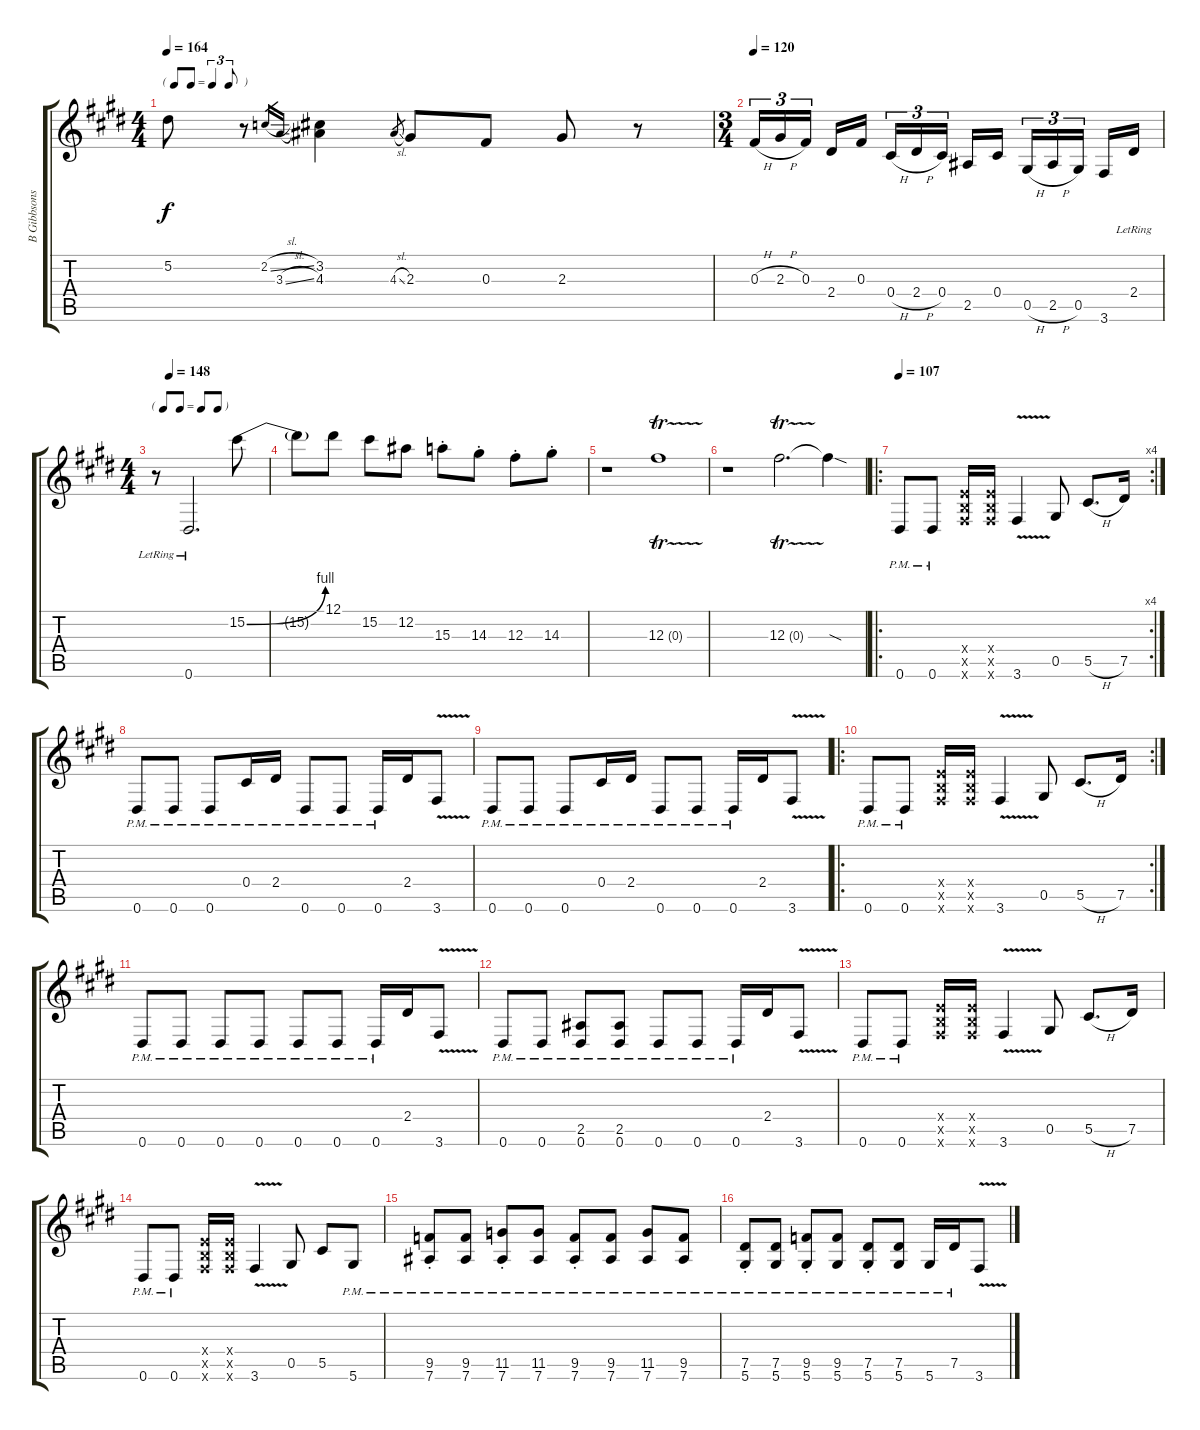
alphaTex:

\track ("B Gibbsons" "B Gibbsons") {instrument distortionguitar}
\staff {score tabs}
\tuning (Eb4 Bb3 Gb3 Db3 Ab2 Eb2) {hide}
\ts (4 4)
\tf triplet8th
\tempo 164
\clef g2
\ks c#minor
5.2.8{dy f} r.8 2.2{sl}.16{gr} 3.3{sl}.16{gr} (3.2 4.3).4 4.3{sl}.8{gr} 2.3.8 0.3.8 2.3.8 r.8 |
\ts (3 4)
\tempo 120
\ks e
0.3{h}.16{tu (3 2)} 2.3{h}.16{tu (3 2)} 0.3.16{tu (3 2) beam splitsecondary} 2.4.16 0.3.16 0.4{h}.16{tu (3 2)} 2.4{h}.16{tu (3 2)} 0.4.16{tu (3 2) beam splitsecondary} 2.5.16 0.4.16 0.5{h}.16{tu (3 2)} 2.5{h}.16{tu (3 2)} 0.5.16{tu (3 2) beam splitsecondary} 3.6.16 2.4{lr}.16 |
\ts (4 4)
\tf none
\tempo (148 0.125)
\ks c#minor
r.8 0.6{lr}.2{d} 15.2{be (bend 0 0 60 4)}.8 |
15.2{t}.8 12.1.8 15.2.8 12.2.8 15.3{st}.8 14.3{st}.8 12.3{st}.8 14.3{st}.8 |
\ks e
r.1 12.3{tr (0 32)}.1 |
\ks c#minor
r.1 12.3{tr (0 32)}.2{d} 12.3{sod t}.4 |
\ro
\rc 4
\tempo 107
0.6{pm}.8 0.6{pm}.8 (3.4{x} 3.5{x} 3.6{x}).16 (3.4{x} 3.5{x} 3.6{x}).16 3.6{v}.4 0.5.8 5.5{h}.8{d} 7.5.16 |
\ks e
0.6{pm}.8 0.6{pm}.8 0.6{pm}.8 0.4{pm}.16 2.4{pm}.16 0.6{pm}.8 0.6{pm}.8 0.6{pm}.16 2.4.16 3.6{v}.8 |
\ks c#minor
0.6{pm}.8 0.6{pm}.8 0.6{pm}.8 0.4{pm}.16 2.4{pm}.16 0.6{pm}.8 0.6{pm}.8 0.6{pm}.16 2.4.16 3.6{v}.8 |
\ro
\rc 2
0.6{pm}.8 0.6{pm}.8 (3.4{x} 3.5{x} 3.6{x}).16 (3.4{x} 3.5{x} 3.6{x}).16 3.6{v}.4 0.5.8 5.5{h}.8{d} 7.5.16 |
\ks e
0.6{pm}.8 0.6{pm}.8 0.6{pm}.8 0.6{pm}.8 0.6{pm}.8 0.6{pm}.8 0.6{pm}.16 2.4.16 3.6{v}.8 |
\ks c#minor
0.6{pm}.8 0.6{pm}.8 (2.5{pm} 0.6{pm}).8 (2.5{pm} 0.6{pm}).8 0.6{pm}.8 0.6{pm}.8 0.6{pm}.16 2.4.16 3.6{v}.8 |
0.6{pm}.8 0.6{pm}.8 (3.4{x} 3.5{x} 3.6{x}).16 (3.4{x} 3.5{x} 3.6{x}).16 3.6{v}.4 0.5.8 5.5{h}.8{d} 7.5.16 |
\ks e
0.6{pm}.8 0.6{pm}.8 (3.4{x} 3.5{x} 3.6{x}).16 (3.4{x} 3.5{x} 3.6{x}).16 3.6{v}.4 0.5.8 5.5.8 5.6{pm}.8 |
\ks c#minor
(9.5{pm st} 7.6{pm st}).8 (9.5{pm} 7.6{pm}).8 (11.5{pm st} 7.6{pm st}).8 (11.5{pm} 7.6{pm}).8 (9.5{pm st} 7.6{pm st}).8 (9.5{pm} 7.6{pm}).8 (11.5{pm} 7.6{pm}).8 (9.5{pm} 7.6{pm}).8 |
\ks e
(7.5{pm st} 5.6{pm st}).8 (7.5{pm} 5.6{pm}).8 (9.5{pm st} 5.6{pm st}).8 (9.5{pm} 5.6{pm}).8 (7.5{pm st} 5.6{pm st}).8 (7.5{pm} 5.6{pm}).8 5.6{pm}.16 7.5{pm}.16 3.6{v}.8
